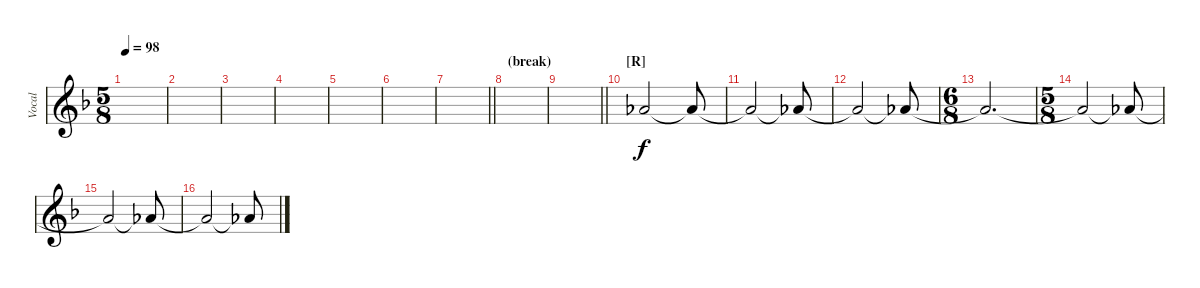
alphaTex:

\track ("Vocal" "Vocal") {instrument lead2sawtooth}
\staff {score}
\tuning (E4 B3 G3 D3 A2 E2) {hide}
\ts (5 8)
\tempo 98
\clef g2
\ks dminor
|
|
|
|
|
|
\barLineRight lightlight
|
\section ("" "(break)")
|
\barLineRight lightlight
|
\section ("" "[R]")
9.2.2 9.2{t}.8 |
9.2{t}.2 9.2{t}.8 |
9.2{t}.2 9.2{t}.8 |
\ts (6 8)
9.2{t}.2{d} |
\ts (5 8)
9.2{t}.2{volume 0} 9.2{t}.8 |
9.2{t}.2 9.2{t}.8 |
9.2{t}.2 9.2{t}.8
